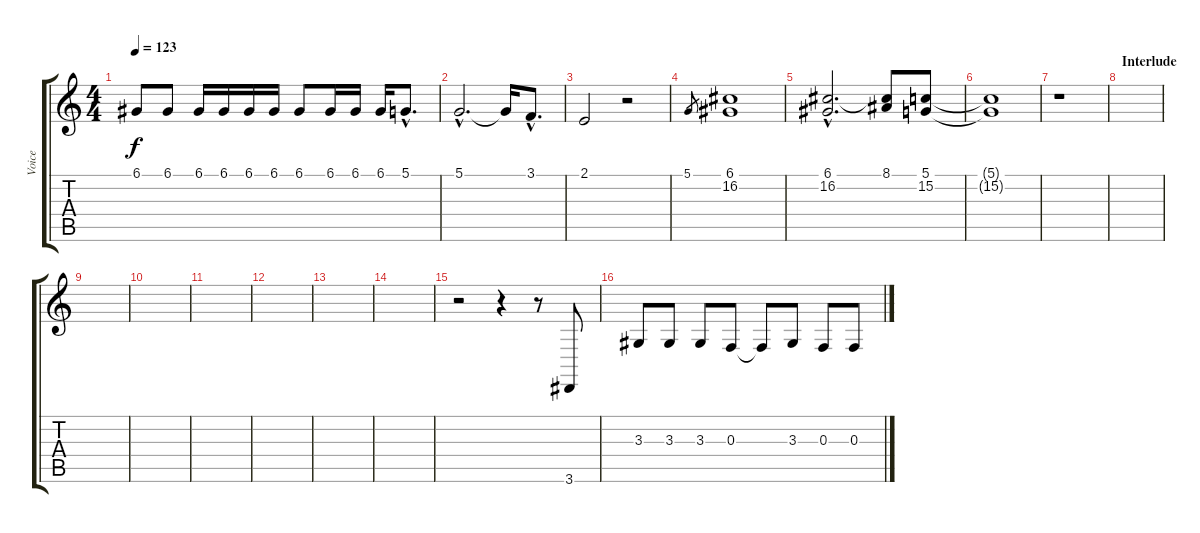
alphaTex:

\track ("Voice" "Voice") {instrument lead2sawtooth}
\staff {score tabs}
\tuning (D4 A3 F3 C3 G2 C2) {hide}
\ts (4 4)
\tempo 123
\clef g2
\ks c
6.1.8{dy f} 6.1.8 6.1.16 6.1.16 6.1.16 6.1.16 6.1.8 6.1.16 6.1.16 6.1.16 5.1{hac}.8{d} |
5.1{hac}.2{d} 5.1{t}.16 3.1{hac}.8{d} |
2.1.2 r.2 |
5.1.8{gr} (6.1 16.2).1 |
(6.1{hac} 16.2{hac}).2{d} (8.1 16.2{t}).8 (5.1 15.2).8 |
(5.1{t} 15.2{t}).1 |
r.1 |
\section ("" "Interlude")
|
|
|
|
|
|
|
r.2 r.4 r.8 3.6.8 |
3.3.8 3.3.8 3.3.8 0.3.8 0.3{t}.8 3.3.8 0.3.8 0.3.8
